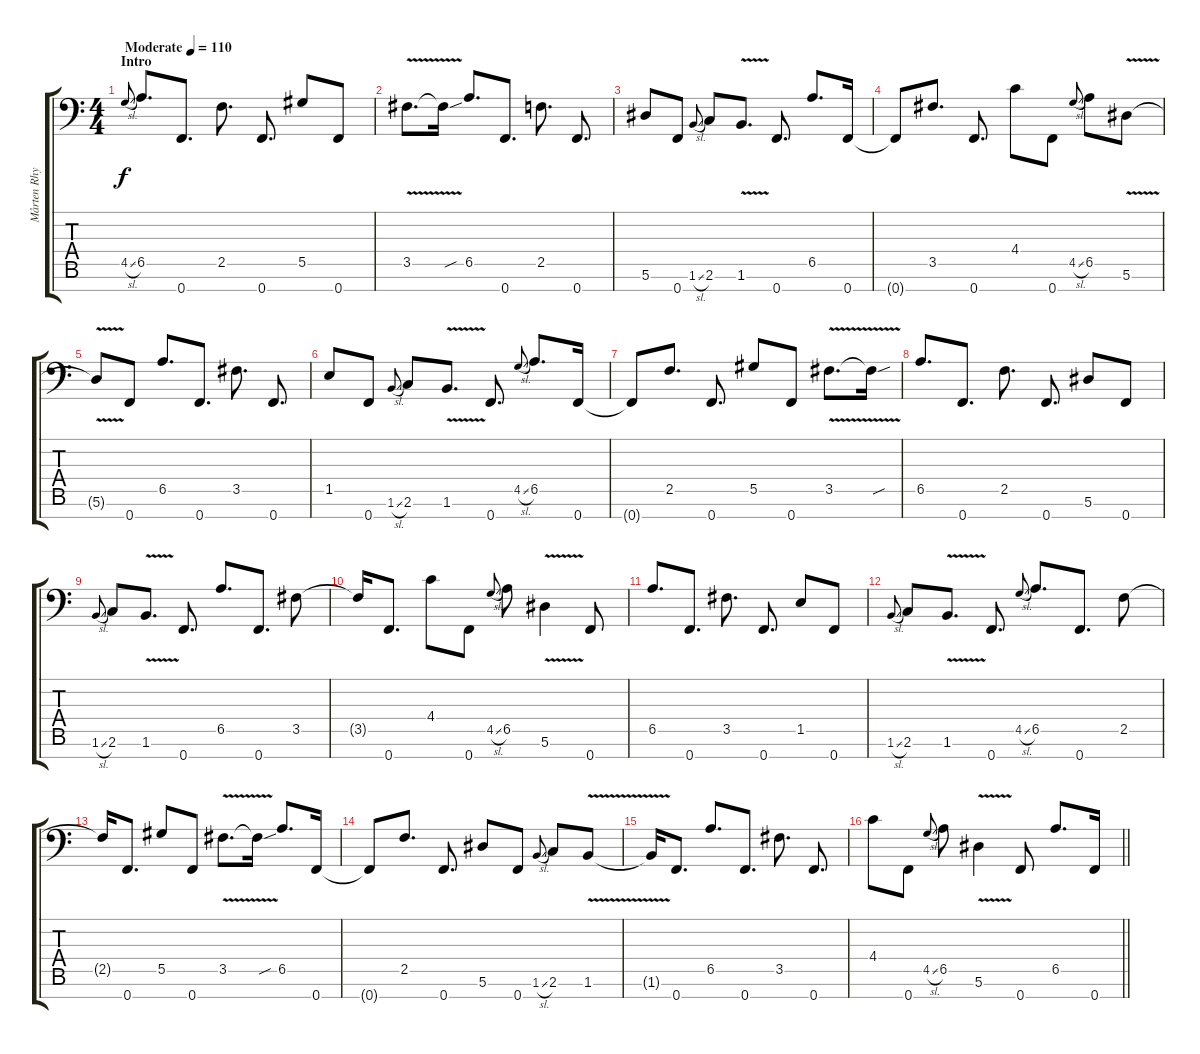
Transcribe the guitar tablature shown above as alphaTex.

\track ("Mårten Rhythm" "Mårten Rhy") {instrument distortionguitar}
\staff {score tabs}
\tuning (Bb3 Gb3 Db3 Ab2 Eb2 Bb1 F1) {hide}
\ts (4 4)
\section ("" "Intro")
\tempo (110 "Moderate")
\clef f4
\ks c
4.5{sl}.8{gr onbeat dy f instrument distortionguitar} 6.5.8{d} 0.7.8{d} 2.5.8{d} 0.7.8{d} 5.5.8 0.7.8 |
3.5{v}.8{d} 3.5{sou t}.16 6.5.8{d} 0.7.8{d} 2.5.8{d} 0.7.8{d} |
5.6.8 0.7.8 1.6{sl}.8{gr onbeat} 2.6.8 1.6{v}.8{d} 0.7.8{d} 6.5.8{d} 0.7.16 |
0.7{t}.8 3.5.8{d} 0.7.8{d} 4.4.8 0.7.8 4.5{sl}.8{gr onbeat} 6.5.8 5.6{v}.8 |
5.6{t}.8 0.7.8 6.5.8{d} 0.7.8{d} 3.5.8{d} 0.7.8{d} |
1.5.8 0.7.8 1.6{sl}.8{gr onbeat} 2.6.8 1.6{v}.8{d} 0.7.8{d} 4.5{sl}.8{gr onbeat} 6.5.8{d} 0.7.16 |
0.7{t}.8 2.5.8{d} 0.7.8{d} 5.5.8 0.7.8 3.5{v}.8{d} 3.5{sou t}.16 |
6.5.8{d} 0.7.8{d} 2.5.8{d} 0.7.8{d} 5.6.8 0.7.8 |
1.6{sl}.8{gr onbeat} 2.6.8 1.6{v}.8{d} 0.7.8{d} 6.5.8{d} 0.7.8{d} 3.5.8 |
3.5{t}.16 0.7.8{d} 4.4.8 0.7.8 4.5{sl}.8{gr onbeat} 6.5.8 5.6{v}.4 0.7.8 |
6.5.8{d} 0.7.8{d} 3.5.8{d} 0.7.8{d} 1.5.8 0.7.8 |
1.6{sl}.8{gr onbeat} 2.6.8 1.6{v}.8{d} 0.7.8{d} 4.5{sl}.8{gr onbeat} 6.5.8{d} 0.7.8{d} 2.5.8 |
2.5{t}.16 0.7.8{d} 5.5.8 0.7.8 3.5{v}.8{d} 3.5{sou t}.16 6.5.8{d} 0.7.16 |
0.7{t}.8 2.5.8{d} 0.7.8{d} 5.6.8 0.7.8 1.6{sl}.8{gr onbeat} 2.6.8 1.6{v}.8 |
1.6{t}.16 0.7.8{d} 6.5.8{d} 0.7.8{d} 3.5.8{d} 0.7.8{d} |
\barLineRight lightlight
4.4.8 0.7.8 4.5{sl}.8{gr onbeat} 6.5.8 5.6{v}.4 0.7.8 6.5.8{d} 0.7.16
